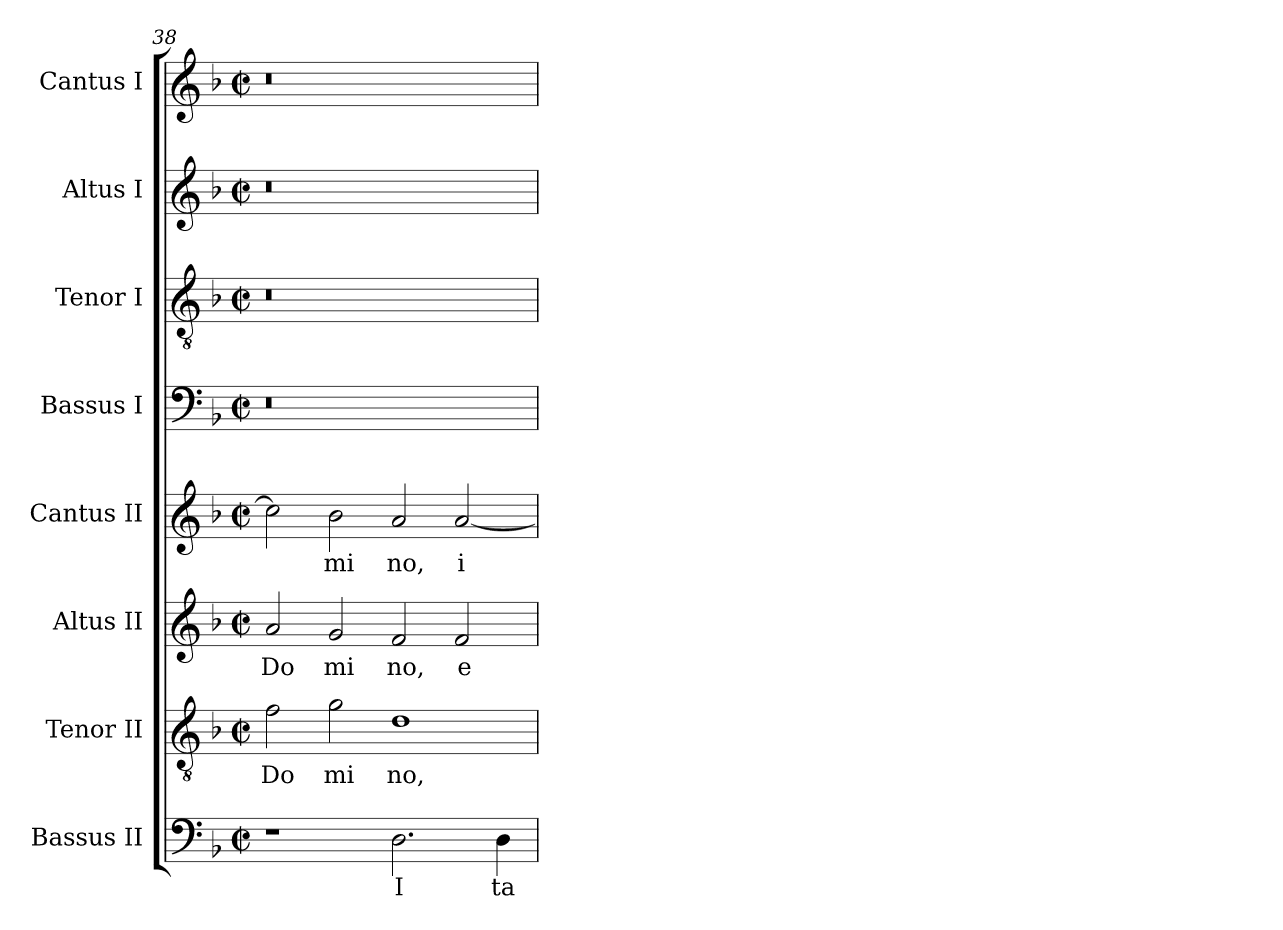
**kern	**text	**kern	**text	**kern	**text	**kern	**text	**kern	**kern	**kern	**kern
*part8	*part8	*part7	*part7	*part6	*part6	*part5	*part5	*part4	*part3	*part2	*part1
*staff8	*staff8	*staff7	*staff7	*staff6	*staff6	*staff5	*staff5	*staff4	*staff3	*staff2	*staff1
*I"Bassus II	*	*I"Tenor II	*	*I"Altus II	*	*I"Cantus II	*	*I"Bassus I	*I"Tenor I	*I"Altus I	*I"Cantus I
*clefF4	*	*clefGv2	*	*clefG2	*	*clefG2	*	*clefF4	*clefGv2	*clefG2	*clefG2
*k[b-]	*	*k[b-]	*	*k[b-]	*	*k[b-]	*	*k[b-]	*k[b-]	*k[b-]	*k[b-]
*F:	*	*F:	*	*F:	*	*F:	*	*F:	*F:	*F:	*F:
*M2/2	*	*M2/2	*	*M2/2	*	*M2/2	*	*M2/2	*M2/2	*M2/2	*M2/2
*met(c|)	*	*met(c|)	*	*met(c|)	*	*met(c|)	*	*met(c|)	*met(c|)	*met(c|)	*met(c|)
=38	=38	=38	=38	=38	=38	=38	=38	=38	=38	=38	=38
!	!	!	!LO:LY:b:cj	!	!LO:LY:b:cj	!	!	!	!	!	!
1r	.	2f\	Do	2a/	Do	2cc\]	.	0r	0r	0r	0r
!	!	!	!LO:LY:b:cj	!	!LO:LY:b:cj	!	!LO:LY:b:cj	!	!	!	!
.	.	2g\	mi	2g/	mi	2b-\	mi	.	.	.	.
!	!LO:LY:b:cj	!	!LO:LY:b:cj	!	!LO:LY:b:cj	!	!LO:LY:b:cj	!	!	!	!
2.D\	I	1d	no,	2f/	no,	2a/	no,	.	.	.	.
!	!	!	!	!	!LO:LY:b:cj	!	!LO:LY:b:rj	!	!	!	!
.	.	.	.	2f/	e	[<2a/	i	.	.	.	.
!	!LO:LY:b:cj	!	!	!	!	!	!	!	!	!	!
4D\	ta	.	.	.	.	.	.	.	.	.	.
=	=	=	=	=	=	=	=	=	=	=	=
*-	*-	*-	*-	*-	*-	*-	*-	*-	*-	*-	*-
